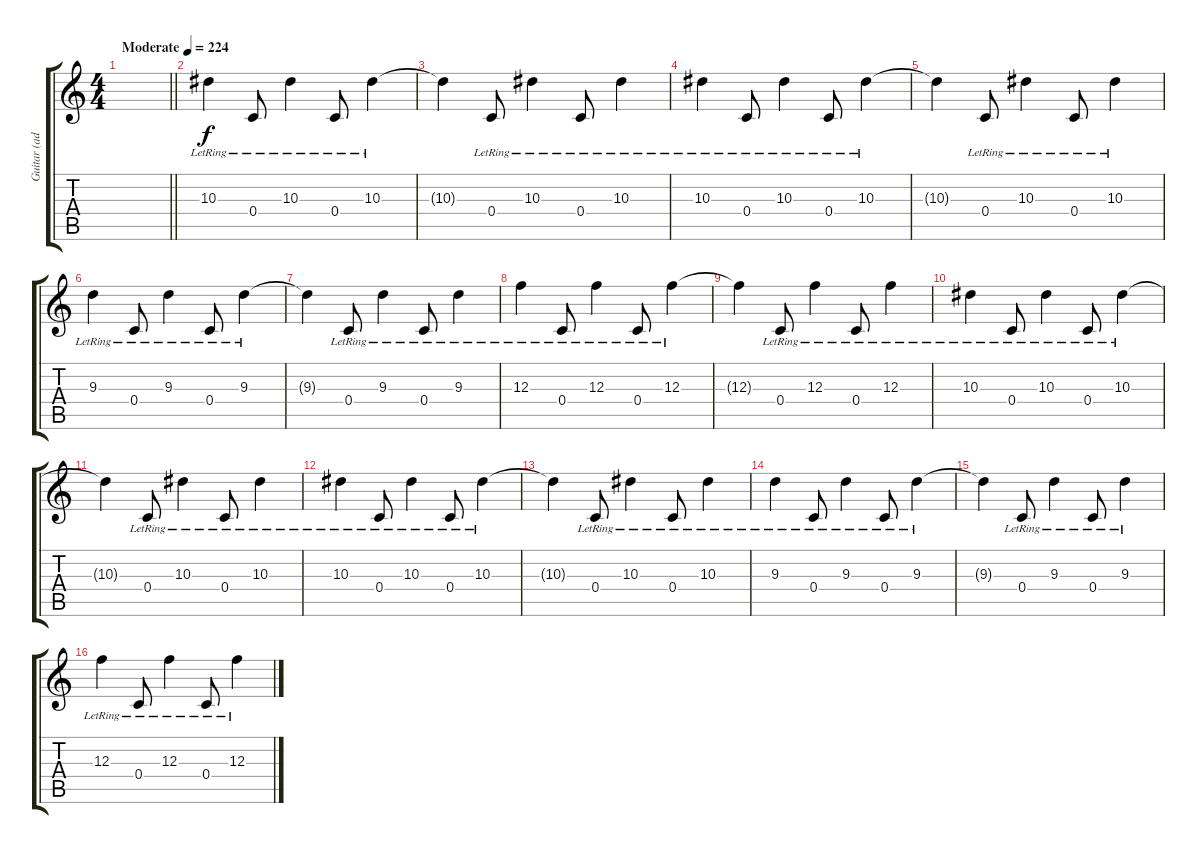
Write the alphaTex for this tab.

\track ("Guitar (add.)" "Guitar (ad") {instrument overdrivenguitar}
\staff {score tabs}
\tuning (D4 A3 F3 C3 G2 C2) {hide}
\ts (4 4)
\tempo (224 "Moderate")
\clef g2
\barLineRight lightlight
\ks c
|
\section ("" " ")
10.3{lr}.4 0.4{lr}.8 10.3{lr}.4 0.4{lr}.8 10.3{lr}.4 |
10.3{t}.4 0.4{lr}.8 10.3{lr}.4 0.4{lr}.8 10.3{lr}.4 |
10.3{lr}.4 0.4{lr}.8 10.3{lr}.4 0.4{lr}.8 10.3{lr}.4 |
10.3{t}.4 0.4{lr}.8 10.3{lr}.4 0.4{lr}.8 10.3{lr}.4 |
9.3{lr}.4 0.4{lr}.8 9.3{lr}.4 0.4{lr}.8 9.3{lr}.4 |
9.3{t}.4 0.4{lr}.8 9.3{lr}.4 0.4{lr}.8 9.3{lr}.4 |
12.3{lr}.4 0.4{lr}.8 12.3{lr}.4 0.4{lr}.8 12.3{lr}.4 |
12.3{t}.4 0.4{lr}.8 12.3{lr}.4 0.4{lr}.8 12.3{lr}.4 |
10.3{lr}.4 0.4{lr}.8 10.3{lr}.4 0.4{lr}.8 10.3{lr}.4 |
10.3{t}.4 0.4{lr}.8 10.3{lr}.4 0.4{lr}.8 10.3{lr}.4 |
10.3{lr}.4 0.4{lr}.8 10.3{lr}.4 0.4{lr}.8 10.3{lr}.4 |
10.3{t}.4 0.4{lr}.8 10.3{lr}.4 0.4{lr}.8 10.3{lr}.4 |
9.3{lr}.4 0.4{lr}.8 9.3{lr}.4 0.4{lr}.8 9.3{lr}.4 |
9.3{t}.4 0.4{lr}.8 9.3{lr}.4 0.4{lr}.8 9.3{lr}.4 |
12.3{lr}.4 0.4{lr}.8 12.3{lr}.4 0.4{lr}.8 12.3{lr}.4
